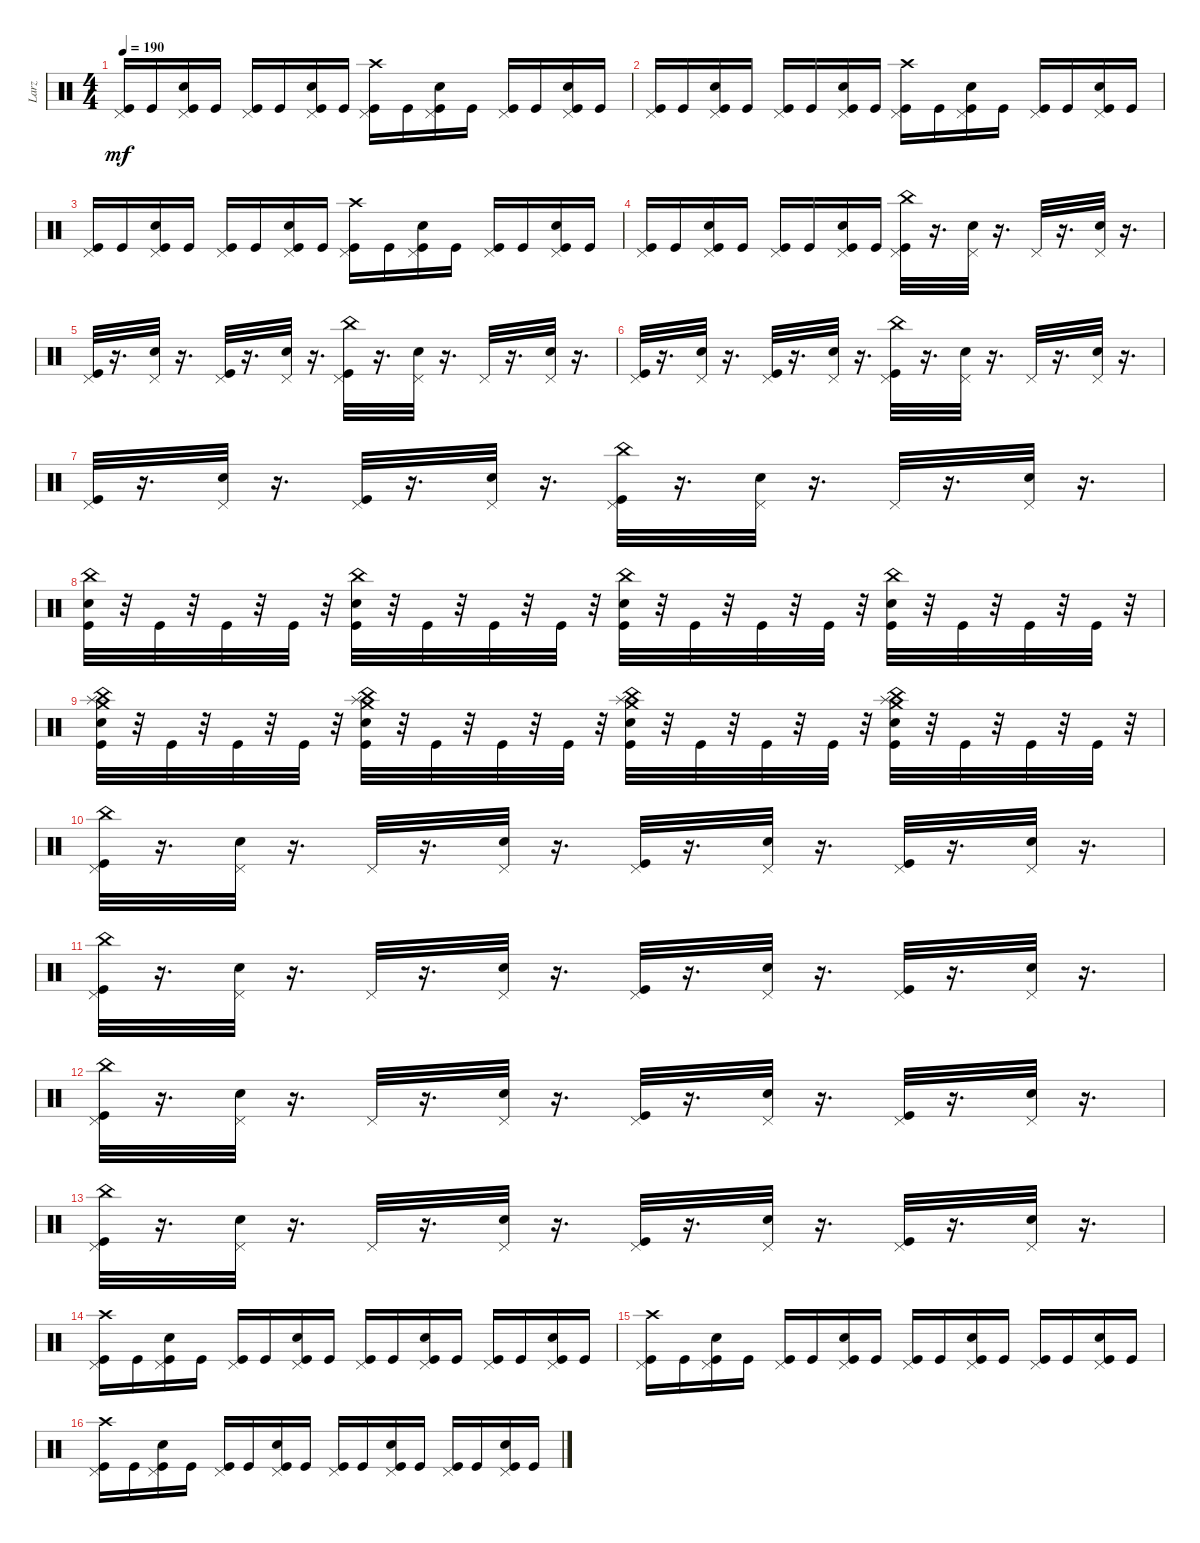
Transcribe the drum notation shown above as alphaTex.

\track ("Larz" "Larz") {instrument percussion}
\staff {score}
\articulation defaults
\ts (4 4)
\tempo 190
\clef neutral
\ks c
("Pedal Hi-Hat (hit)" "Kick (hit)").16{dy mf} "Kick (hit)".16 ("Pedal Hi-Hat (hit)" "Snare (hit) 2" "Kick (hit)").16 "Kick (hit)".16 ("Pedal Hi-Hat (hit)" "Kick (hit)").16 "Kick (hit)".16 ("Pedal Hi-Hat (hit)" "Snare (hit) 2" "Kick (hit)").16 "Kick (hit)".16 ("Crash high (hit)" "Pedal Hi-Hat (hit)" "Kick (hit)").16 "Kick (hit)".16 ("Pedal Hi-Hat (hit)" "Snare (hit) 2" "Kick (hit)").16 "Kick (hit)".16 ("Pedal Hi-Hat (hit)" "Kick (hit)").16 "Kick (hit)".16 ("Pedal Hi-Hat (hit)" "Snare (hit) 2" "Kick (hit)").16 "Kick (hit)".16 |
("Pedal Hi-Hat (hit)" "Kick (hit)").16 "Kick (hit)".16 ("Pedal Hi-Hat (hit)" "Snare (hit) 2" "Kick (hit)").16 "Kick (hit)".16 ("Pedal Hi-Hat (hit)" "Kick (hit)").16 "Kick (hit)".16 ("Pedal Hi-Hat (hit)" "Snare (hit) 2" "Kick (hit)").16 "Kick (hit)".16 ("Crash high (hit)" "Pedal Hi-Hat (hit)" "Kick (hit)").16 "Kick (hit)".16 ("Pedal Hi-Hat (hit)" "Snare (hit) 2" "Kick (hit)").16 "Kick (hit)".16 ("Pedal Hi-Hat (hit)" "Kick (hit)").16 "Kick (hit)".16 ("Pedal Hi-Hat (hit)" "Snare (hit) 2" "Kick (hit)").16 "Kick (hit)".16 |
("Pedal Hi-Hat (hit)" "Kick (hit)").16 "Kick (hit)".16 ("Pedal Hi-Hat (hit)" "Snare (hit) 2" "Kick (hit)").16 "Kick (hit)".16 ("Pedal Hi-Hat (hit)" "Kick (hit)").16 "Kick (hit)".16 ("Pedal Hi-Hat (hit)" "Snare (hit) 2" "Kick (hit)").16 "Kick (hit)".16 ("Crash high (hit)" "Pedal Hi-Hat (hit)" "Kick (hit)").16 "Kick (hit)".16 ("Pedal Hi-Hat (hit)" "Snare (hit) 2" "Kick (hit)").16 "Kick (hit)".16 ("Pedal Hi-Hat (hit)" "Kick (hit)").16 "Kick (hit)".16 ("Pedal Hi-Hat (hit)" "Snare (hit) 2" "Kick (hit)").16 "Kick (hit)".16 |
("Pedal Hi-Hat (hit)" "Kick (hit)").16 "Kick (hit)".16 ("Pedal Hi-Hat (hit)" "Snare (hit) 2" "Kick (hit)").16 "Kick (hit)".16 ("Pedal Hi-Hat (hit)" "Kick (hit)").16 "Kick (hit)".16 ("Pedal Hi-Hat (hit)" "Snare (hit) 2" "Kick (hit)").16 "Kick (hit)".16 ("Pedal Hi-Hat (hit)" "Kick (hit)" "China (hit)").32 r.16{d} ("Pedal Hi-Hat (hit)" "Snare (hit) 2").32 r.16{d} "Pedal Hi-Hat (hit)".32 r.16{d} ("Pedal Hi-Hat (hit)" "Snare (hit) 2").32 r.16{d} |
("Pedal Hi-Hat (hit)" "Kick (hit)").32 r.16{d} ("Pedal Hi-Hat (hit)" "Snare (hit) 2").32 r.16{d} ("Kick (hit)" "Pedal Hi-Hat (hit)").32 r.16{d} ("Pedal Hi-Hat (hit)" "Snare (hit) 2").32 r.16{d} ("China (hit)" "Pedal Hi-Hat (hit)" "Kick (hit)").32 r.16{d} ("Pedal Hi-Hat (hit)" "Snare (hit) 2").32 r.16{d} "Pedal Hi-Hat (hit)".32 r.16{d} ("Pedal Hi-Hat (hit)" "Snare (hit) 2").32 r.16{d} |
("Pedal Hi-Hat (hit)" "Kick (hit)").32 r.16{d} ("Pedal Hi-Hat (hit)" "Snare (hit) 2").32 r.16{d} ("Kick (hit)" "Pedal Hi-Hat (hit)").32 r.16{d} ("Pedal Hi-Hat (hit)" "Snare (hit) 2").32 r.16{d} ("China (hit)" "Pedal Hi-Hat (hit)" "Kick (hit)").32 r.16{d} ("Pedal Hi-Hat (hit)" "Snare (hit) 2").32 r.16{d} "Pedal Hi-Hat (hit)".32 r.16{d} ("Pedal Hi-Hat (hit)" "Snare (hit) 2").32 r.16{d} |
("Pedal Hi-Hat (hit)" "Kick (hit)").32 r.16{d} ("Pedal Hi-Hat (hit)" "Snare (hit) 2").32 r.16{d} ("Kick (hit)" "Pedal Hi-Hat (hit)").32 r.16{d} ("Pedal Hi-Hat (hit)" "Snare (hit) 2").32 r.16{d} ("China (hit)" "Pedal Hi-Hat (hit)" "Kick (hit)").32 r.16{d} ("Pedal Hi-Hat (hit)" "Snare (hit) 2").32 r.16{d} "Pedal Hi-Hat (hit)".32 r.16{d} ("Pedal Hi-Hat (hit)" "Snare (hit) 2").32 r.16{d} |
("China (hit)" "Snare (hit) 2" "Kick (hit)").32 r.32 "Kick (hit)".32 r.32 "Kick (hit)".32 r.32 "Kick (hit)".32 r.32 ("Snare (hit) 2" "China (hit)" "Kick (hit)").32 r.32 "Kick (hit)".32 r.32 "Kick (hit)".32 r.32 "Kick (hit)".32 r.32 ("Snare (hit) 2" "China (hit)" "Kick (hit)").32 r.32 "Kick (hit)".32 r.32 "Kick (hit)".32 r.32 "Kick (hit)".32 r.32 ("Snare (hit) 2" "China (hit)" "Kick (hit)").32 r.32 "Kick (hit)".32 r.32 "Kick (hit)".32 r.32 "Kick (hit)".32 r.32 |
("Splash (hit)" "Crash medium (hit)" "Snare (hit) 2" "China (hit)" "Kick (hit)").32 r.32 "Kick (hit)".32 r.32 "Kick (hit)".32 r.32 "Kick (hit)".32 r.32 ("Splash (hit)" "Crash medium (hit)" "Snare (hit) 2" "China (hit)" "Kick (hit)").32 r.32 "Kick (hit)".32 r.32 "Kick (hit)".32 r.32 "Kick (hit)".32 r.32 ("Splash (hit)" "Crash medium (hit)" "Snare (hit) 2" "China (hit)" "Kick (hit)").32 r.32 "Kick (hit)".32 r.32 "Kick (hit)".32 r.32 "Kick (hit)".32 r.32 ("Splash (hit)" "Crash medium (hit)" "Snare (hit) 2" "China (hit)" "Kick (hit)").32 r.32 "Kick (hit)".32 r.32 "Kick (hit)".32 r.32 "Kick (hit)".32 r.32 |
("Pedal Hi-Hat (hit)" "Kick (hit)" "China (hit)").32 r.16{d} ("Pedal Hi-Hat (hit)" "Snare (hit) 2").32 r.16{d} "Pedal Hi-Hat (hit)".32 r.16{d} ("Pedal Hi-Hat (hit)" "Snare (hit) 2").32 r.16{d} ("Pedal Hi-Hat (hit)" "Kick (hit)").32 r.16{d} ("Pedal Hi-Hat (hit)" "Snare (hit) 2").32 r.16{d} ("Kick (hit)" "Pedal Hi-Hat (hit)").32 r.16{d} ("Pedal Hi-Hat (hit)" "Snare (hit) 2").32 r.16{d} |
("Pedal Hi-Hat (hit)" "Kick (hit)" "China (hit)").32 r.16{d} ("Pedal Hi-Hat (hit)" "Snare (hit) 2").32 r.16{d} "Pedal Hi-Hat (hit)".32 r.16{d} ("Pedal Hi-Hat (hit)" "Snare (hit) 2").32 r.16{d} ("Pedal Hi-Hat (hit)" "Kick (hit)").32 r.16{d} ("Pedal Hi-Hat (hit)" "Snare (hit) 2").32 r.16{d} ("Kick (hit)" "Pedal Hi-Hat (hit)").32 r.16{d} ("Pedal Hi-Hat (hit)" "Snare (hit) 2").32 r.16{d} |
("Pedal Hi-Hat (hit)" "Kick (hit)" "China (hit)").32 r.16{d} ("Pedal Hi-Hat (hit)" "Snare (hit) 2").32 r.16{d} "Pedal Hi-Hat (hit)".32 r.16{d} ("Pedal Hi-Hat (hit)" "Snare (hit) 2").32 r.16{d} ("Pedal Hi-Hat (hit)" "Kick (hit)").32 r.16{d} ("Pedal Hi-Hat (hit)" "Snare (hit) 2").32 r.16{d} ("Kick (hit)" "Pedal Hi-Hat (hit)").32 r.16{d} ("Pedal Hi-Hat (hit)" "Snare (hit) 2").32 r.16{d} |
("Pedal Hi-Hat (hit)" "Kick (hit)" "China (hit)").32 r.16{d} ("Pedal Hi-Hat (hit)" "Snare (hit) 2").32 r.16{d} "Pedal Hi-Hat (hit)".32 r.16{d} ("Pedal Hi-Hat (hit)" "Snare (hit) 2").32 r.16{d} ("Pedal Hi-Hat (hit)" "Kick (hit)").32 r.16{d} ("Pedal Hi-Hat (hit)" "Snare (hit) 2").32 r.16{d} ("Kick (hit)" "Pedal Hi-Hat (hit)").32 r.16{d} ("Pedal Hi-Hat (hit)" "Snare (hit) 2").32 r.16{d} |
("Crash high (hit)" "Pedal Hi-Hat (hit)" "Kick (hit)").16 "Kick (hit)".16 ("Pedal Hi-Hat (hit)" "Snare (hit) 2" "Kick (hit)").16 "Kick (hit)".16 ("Pedal Hi-Hat (hit)" "Kick (hit)").16 "Kick (hit)".16 ("Pedal Hi-Hat (hit)" "Snare (hit) 2" "Kick (hit)").16 "Kick (hit)".16 ("Pedal Hi-Hat (hit)" "Kick (hit)").16 "Kick (hit)".16 ("Pedal Hi-Hat (hit)" "Snare (hit) 2" "Kick (hit)").16 "Kick (hit)".16 ("Pedal Hi-Hat (hit)" "Kick (hit)").16 "Kick (hit)".16 ("Pedal Hi-Hat (hit)" "Snare (hit) 2" "Kick (hit)").16 "Kick (hit)".16 |
("Crash high (hit)" "Pedal Hi-Hat (hit)" "Kick (hit)").16 "Kick (hit)".16 ("Pedal Hi-Hat (hit)" "Snare (hit) 2" "Kick (hit)").16 "Kick (hit)".16 ("Pedal Hi-Hat (hit)" "Kick (hit)").16 "Kick (hit)".16 ("Pedal Hi-Hat (hit)" "Snare (hit) 2" "Kick (hit)").16 "Kick (hit)".16 ("Pedal Hi-Hat (hit)" "Kick (hit)").16 "Kick (hit)".16 ("Pedal Hi-Hat (hit)" "Snare (hit) 2" "Kick (hit)").16 "Kick (hit)".16 ("Pedal Hi-Hat (hit)" "Kick (hit)").16 "Kick (hit)".16 ("Pedal Hi-Hat (hit)" "Snare (hit) 2" "Kick (hit)").16 "Kick (hit)".16 |
("Crash high (hit)" "Pedal Hi-Hat (hit)" "Kick (hit)").16 "Kick (hit)".16 ("Pedal Hi-Hat (hit)" "Snare (hit) 2" "Kick (hit)").16 "Kick (hit)".16 ("Pedal Hi-Hat (hit)" "Kick (hit)").16 "Kick (hit)".16 ("Pedal Hi-Hat (hit)" "Snare (hit) 2" "Kick (hit)").16 "Kick (hit)".16 ("Pedal Hi-Hat (hit)" "Kick (hit)").16 "Kick (hit)".16 ("Pedal Hi-Hat (hit)" "Snare (hit) 2" "Kick (hit)").16 "Kick (hit)".16 ("Pedal Hi-Hat (hit)" "Kick (hit)").16 "Kick (hit)".16 ("Pedal Hi-Hat (hit)" "Snare (hit) 2" "Kick (hit)").16 "Kick (hit)".16
